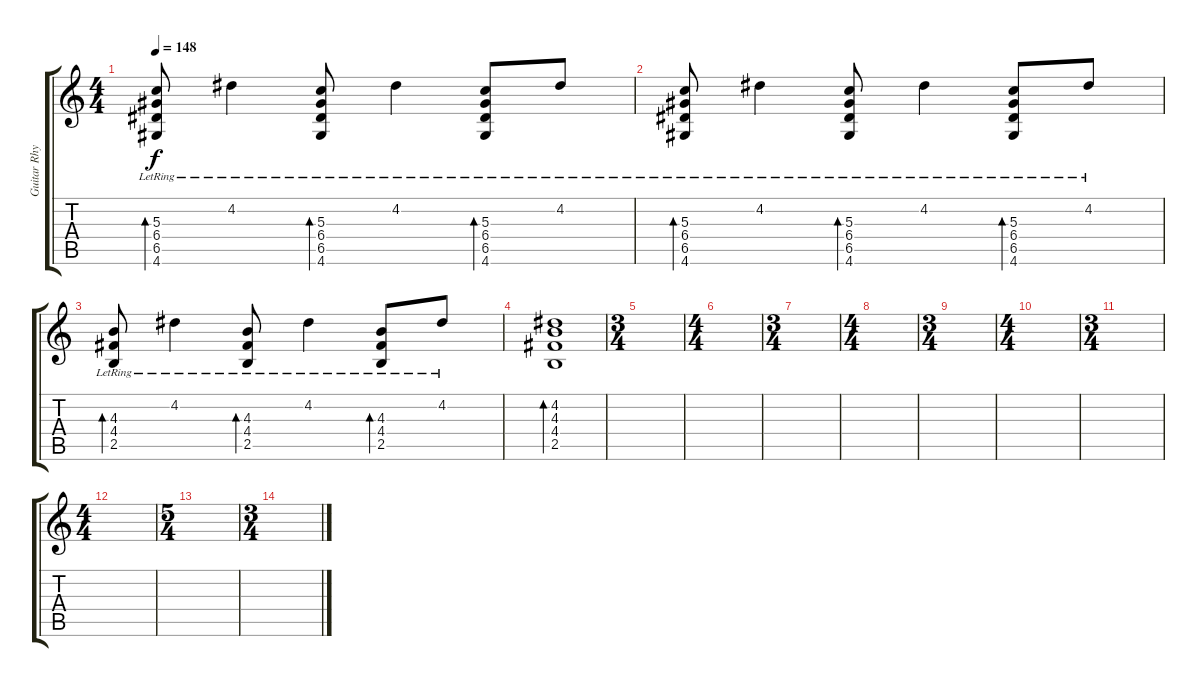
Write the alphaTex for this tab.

\track ("Guitar Rhythm 2 (clean)" "Guitar Rhy") {instrument electricguitarclean}
\staff {score tabs}
\tuning (E4 B3 G3 D3 A2 E2) {hide}
\ts (4 4)
\tempo 148
\clef g2
\ks c
(5.3{lr} 6.4{lr} 6.5{lr} 4.6{lr}).8{bd 60 dy f} 4.2{lr}.4 (5.3{lr} 6.4{lr} 6.5{lr} 4.6{lr}).8{bd 60} 4.2{lr}.4 (5.3{lr} 6.4{lr} 6.5{lr} 4.6{lr}).8{bd 60} 4.2{lr}.8 |
(5.3{lr} 6.4{lr} 6.5{lr} 4.6{lr}).8{bd 60} 4.2{lr}.4 (5.3{lr} 6.4{lr} 6.5{lr} 4.6{lr}).8{bd 60} 4.2{lr}.4 (5.3{lr} 6.4{lr} 6.5{lr} 4.6{lr}).8{bd 60} 4.2{lr}.8 |
(4.3{lr} 4.4{lr} 2.5{lr}).8{bd 60} 4.2{lr}.4 (4.3{lr} 4.4{lr} 2.5{lr}).8{bd 60} 4.2{lr}.4 (4.3{lr} 4.4{lr} 2.5{lr}).8{bd 60} 4.2{lr}.8 |
(4.2 4.3 4.4 2.5).1{bd 60} |
\ts (3 4)
|
\ts (4 4)
|
\ts (3 4)
|
\ts (4 4)
|
\ts (3 4)
|
\ts (4 4)
|
\ts (3 4)
|
\ts (4 4)
|
\ts (5 4)
|
\ts (3 4)
